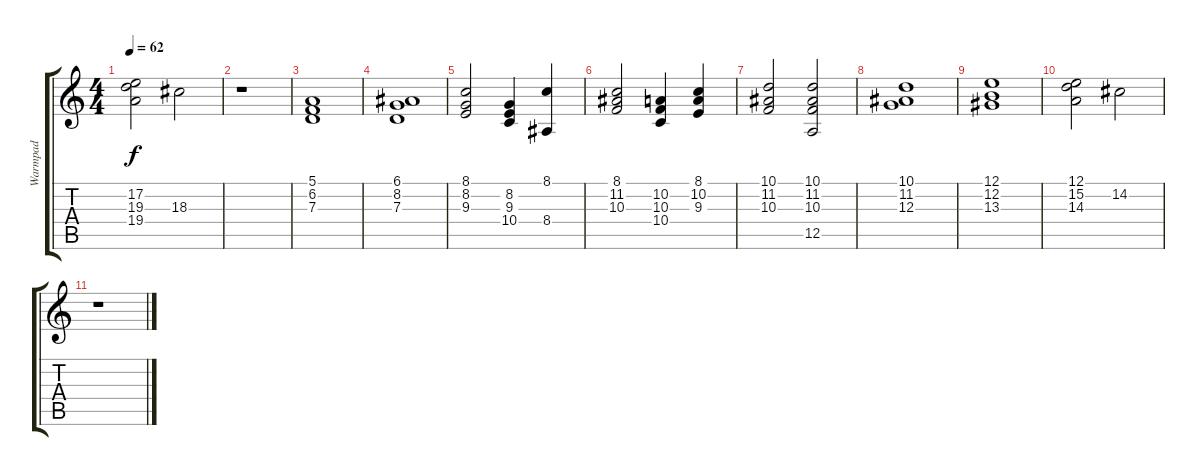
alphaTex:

\track ("Warmpad" "Warmpad") {instrument pad2warm}
\staff {score tabs}
\tuning (E4 B3 G3 D3 A2 E2) {hide}
\ts (4 4)
\tempo 62
\clef g2
\ks c
(17.2 19.3 19.4).2{dy f} 18.3.2 |
r.1 |
(5.1 6.2 7.3).1{volume 0} |
(6.1 8.2 7.3).1{volume 5} |
(8.1 8.2 9.3).2 (8.2 9.3 10.4).4 (8.1 8.4).4 |
(8.1 11.2 10.3).2 (10.2 10.3 10.4).4 (8.1 10.2 9.3).4 |
(10.1 11.2 10.3).2 (10.1 11.2 10.3 12.5).2 |
(10.1 11.2 12.3).1 |
(12.1 12.2 13.3).1 |
(12.1 15.2 14.3).2 14.2.2 |
r.1
